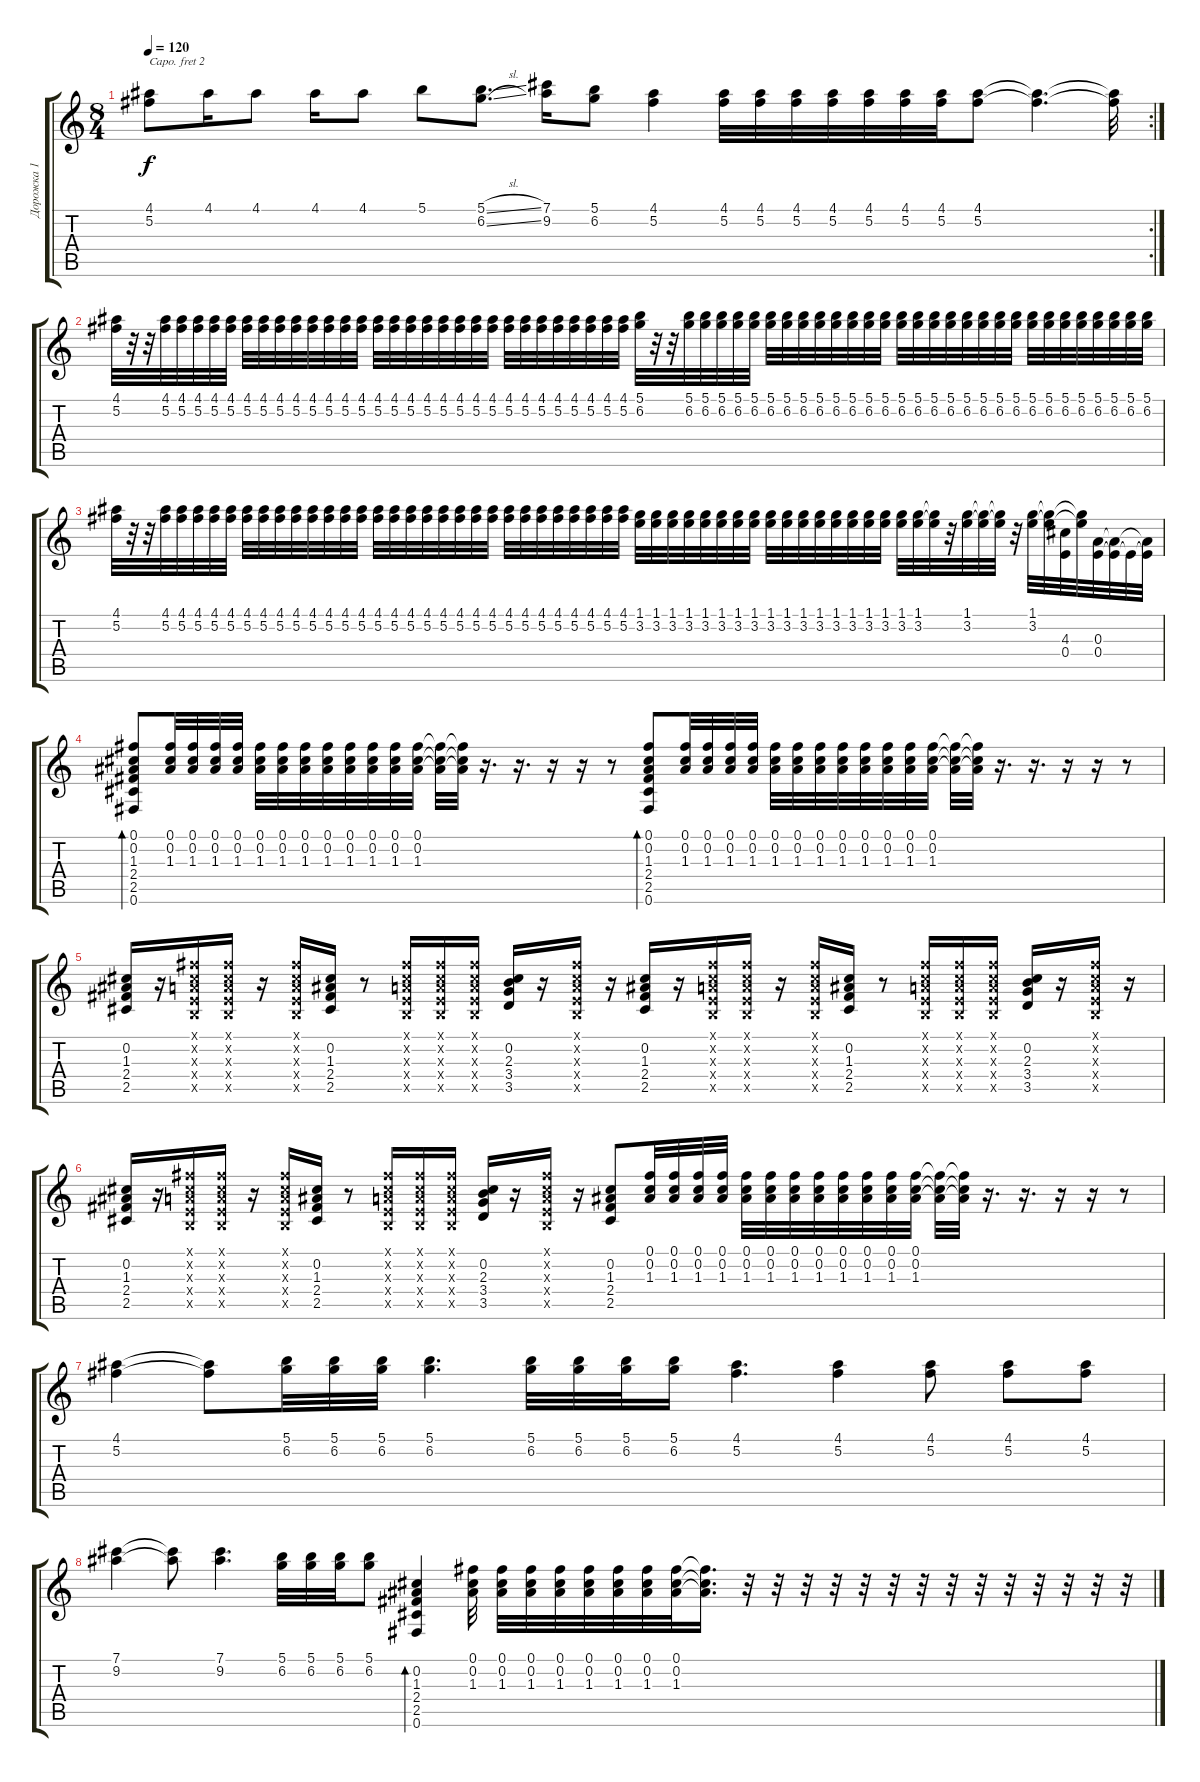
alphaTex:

\track ("Дорожка 1" "Дорожка 1") {solo instrument acousticguitarnylon}
\staff {score tabs}
\capo 2
\tuning (E4 B3 G3 D3 A2 E2) {hide}
\rc 2
\ts (8 4)
\tempo 120
\clef g2
\ks c
(4.1 5.2).8{dy f} 4.1.16 4.1.8 4.1.16 4.1.8 5.1.8 (5.1{sl} 6.2{sl}).8{d} (7.1 9.2).16 (5.1 6.2).8 (4.1 5.2).4 (4.1 5.2).32 (4.1 5.2).32 (4.1 5.2).32 (4.1 5.2).32 (4.1 5.2).32 (4.1 5.2).32 (4.1 5.2).32 (4.1 5.2).8 (4.1{t} 5.2{t}).4{d} (4.1{t} 5.2{t}).32 |
(4.1 5.2).32 r.32 r.32 (4.1 5.2).32 (4.1 5.2).32 (4.1 5.2).32 (4.1 5.2).32 (4.1 5.2).32 (4.1 5.2).32 (4.1 5.2).32 (4.1 5.2).32 (4.1 5.2).32 (4.1 5.2).32 (4.1 5.2).32 (4.1 5.2).32 (4.1 5.2).32 (4.1 5.2).32 (4.1 5.2).32 (4.1 5.2).32 (4.1 5.2).32 (4.1 5.2).32 (4.1 5.2).32 (4.1 5.2).32 (4.1 5.2).32 (4.1 5.2).32 (4.1 5.2).32 (4.1 5.2).32 (4.1 5.2).32 (4.1 5.2).32 (4.1 5.2).32 (4.1 5.2).32 (4.1 5.2).32 (5.1 6.2).32 r.32 r.32 (5.1 6.2).32 (5.1 6.2).32 (5.1 6.2).32 (5.1 6.2).32 (5.1 6.2).32 (5.1 6.2).32 (5.1 6.2).32 (5.1 6.2).32 (5.1 6.2).32 (5.1 6.2).32 (5.1 6.2).32 (5.1 6.2).32 (5.1 6.2).32 (5.1 6.2).32 (5.1 6.2).32 (5.1 6.2).32 (5.1 6.2).32 (5.1 6.2).32 (5.1 6.2).32 (5.1 6.2).32 (5.1 6.2).32 (5.1 6.2).32 (5.1 6.2).32 (5.1 6.2).32 (5.1 6.2).32 (5.1 6.2).32 (5.1 6.2).32 (5.1 6.2).32 (5.1 6.2).32 |
(4.1 5.2).32 r.32 r.32 (4.1 5.2).32 (4.1 5.2).32 (4.1 5.2).32 (4.1 5.2).32 (4.1 5.2).32 (4.1 5.2).32 (4.1 5.2).32 (4.1 5.2).32 (4.1 5.2).32 (4.1 5.2).32 (4.1 5.2).32 (4.1 5.2).32 (4.1 5.2).32 (4.1 5.2).32 (4.1 5.2).32 (4.1 5.2).32 (4.1 5.2).32 (4.1 5.2).32 (4.1 5.2).32 (4.1 5.2).32 (4.1 5.2).32 (4.1 5.2).32 (4.1 5.2).32 (4.1 5.2).32 (4.1 5.2).32 (4.1 5.2).32 (4.1 5.2).32 (4.1 5.2).32 (4.1 5.2).32 (1.1 3.2).32 (1.1 3.2).32 (1.1 3.2).32 (1.1 3.2).32 (1.1 3.2).32 (1.1 3.2).32 (1.1 3.2).32 (1.1 3.2).32 (1.1 3.2).32 (1.1 3.2).32 (1.1 3.2).32 (1.1 3.2).32 (1.1 3.2).32 (1.1 3.2).32 (1.1 3.2).32 (1.1 3.2).32 (1.1 3.2).32 (1.1 3.2).32 (1.1{t} 3.2{t}).32 r.32 (1.1 3.2).32 (1.1{t} 3.2{t}).32 (1.1{t} 3.2{t}).32 r.32 (1.1 3.2).32 (1.1{t} 3.2{t}).32 (4.3{t} 0.4).32 (1.1{t} 3.2{t}).32 (0.3 0.4).32 (0.3{t} 0.4{t}).32 0.4{t}.32 (0.3{t} 0.4{t}).32 |
(0.1 0.2 1.3 2.4 2.5 0.6).8{bd 60} (0.1 0.2 1.3).32 (0.1 0.2 1.3).32 (0.1 0.2 1.3).32 (0.1 0.2 1.3).32 (0.1 0.2 1.3).32 (0.1 0.2 1.3).32 (0.1 0.2 1.3).32 (0.1 0.2 1.3).32 (0.1 0.2 1.3).32 (0.1 0.2 1.3).32 (0.1 0.2 1.3).32 (0.1 0.2 1.3).32 (0.1{t} 0.2{t} 1.3{t}).32 (0.1{t} 0.2{t} 1.3{t}).32 r.16{d} r.16{d} r.16 r.16 r.8 (0.1 0.2 1.3 2.4 2.5 0.6).8{bd 60} (0.1 0.2 1.3).32 (0.1 0.2 1.3).32 (0.1 0.2 1.3).32 (0.1 0.2 1.3).32 (0.1 0.2 1.3).32 (0.1 0.2 1.3).32 (0.1 0.2 1.3).32 (0.1 0.2 1.3).32 (0.1 0.2 1.3).32 (0.1 0.2 1.3).32 (0.1 0.2 1.3).32 (0.1 0.2 1.3).32 (0.1{t} 0.2{t} 1.3{t}).32 (0.1{t} 0.2{t} 1.3{t}).32 r.16{d} r.16{d} r.16 r.16 r.8 |
(0.2 1.3 2.4 2.5).16 r.16 (0.1{x} 0.2{x} 0.3{x} 0.4{x} 0.5{x}).16 (0.1{x} 0.2{x} 0.3{x} 0.4{x} 0.5{x}).16 r.16 (0.1{x} 0.2{x} 0.3{x} 0.4{x} 0.5{x}).16 (0.2 1.3 2.4 2.5).16 r.8 (0.1{x} 0.2{x} 0.3{x} 0.4{x} 0.5{x}).16 (0.1{x} 0.2{x} 0.3{x} 0.4{x} 0.5{x}).16 (0.1{x} 0.2{x} 0.3{x} 0.4{x} 0.5{x}).16 (0.2 2.3 3.4 3.5).16 r.16 (0.1{x} 0.2{x} 0.3{x} 0.4{x} 0.5{x}).16 r.16 (0.2 1.3 2.4 2.5).16 r.16 (0.1{x} 0.2{x} 0.3{x} 0.4{x} 0.5{x}).16 (0.1{x} 0.2{x} 0.3{x} 0.4{x} 0.5{x}).16 r.16 (0.1{x} 0.2{x} 0.3{x} 0.4{x} 0.5{x}).16 (0.2 1.3 2.4 2.5).16 r.8 (0.1{x} 0.2{x} 0.3{x} 0.4{x} 0.5{x}).16 (0.1{x} 0.2{x} 0.3{x} 0.4{x} 0.5{x}).16 (0.1{x} 0.2{x} 0.3{x} 0.4{x} 0.5{x}).16 (0.2 2.3 3.4 3.5).16 r.16 (0.1{x} 0.2{x} 0.3{x} 0.4{x} 0.5{x}).16 r.16 |
(0.2 1.3 2.4 2.5).16 r.16 (0.1{x} 0.2{x} 0.3{x} 0.4{x} 0.5{x}).16 (0.1{x} 0.2{x} 0.3{x} 0.4{x} 0.5{x}).16 r.16 (0.1{x} 0.2{x} 0.3{x} 0.4{x} 0.5{x}).16 (0.2 1.3 2.4 2.5).16 r.8 (0.1{x} 0.2{x} 0.3{x} 0.4{x} 0.5{x}).16 (0.1{x} 0.2{x} 0.3{x} 0.4{x} 0.5{x}).16 (0.1{x} 0.2{x} 0.3{x} 0.4{x} 0.5{x}).16 (0.2 2.3 3.4 3.5).16 r.16 (0.1{x} 0.2{x} 0.3{x} 0.4{x} 0.5{x}).16 r.16 (0.2 1.3 2.4 2.5).8 (0.1 0.2 1.3).32 (0.1 0.2 1.3).32 (0.1 0.2 1.3).32 (0.1 0.2 1.3).32 (0.1 0.2 1.3).32 (0.1 0.2 1.3).32 (0.1 0.2 1.3).32 (0.1 0.2 1.3).32 (0.1 0.2 1.3).32 (0.1 0.2 1.3).32 (0.1 0.2 1.3).32 (0.1 0.2 1.3).32 (0.1{t} 0.2{t} 1.3{t}).32 (0.1{t} 0.2{t} 1.3{t}).32 r.16{d} r.16{d} r.16 r.16 r.8 |
(4.1 5.2).4 (4.1{t} 5.2{t}).8 (5.1 6.2).32 (5.1 6.2).32 (5.1 6.2).32 (5.1 6.2).4{d} (5.1 6.2).32 (5.1 6.2).32 (5.1 6.2).32 (5.1 6.2).16 (4.1 5.2).4{d} (4.1 5.2).4 (4.1 5.2).8 (4.1 5.2).8 (4.1 5.2).8 |
(7.1 9.2).4 (7.1{t} 9.2{t}).8 (7.1 9.2).4{d} (5.1 6.2).32 (5.1 6.2).32 (5.1 6.2).32 (5.1 6.2).8 (0.2 1.3 2.4 2.5 0.6).4{bd 30} (0.1 0.2 1.3).32 (0.1 0.2 1.3).32 (0.1 0.2 1.3).32 (0.1 0.2 1.3).32 (0.1 0.2 1.3).32 (0.1 0.2 1.3).32 (0.1 0.2 1.3).32 (0.1 0.2 1.3).32 (0.1{t} 0.2{t} 1.3{t}).16{d} r.32 r.32 r.32 r.32 r.32 r.32 r.32 r.32 r.32 r.32 r.32 r.32 r.32 r.32
